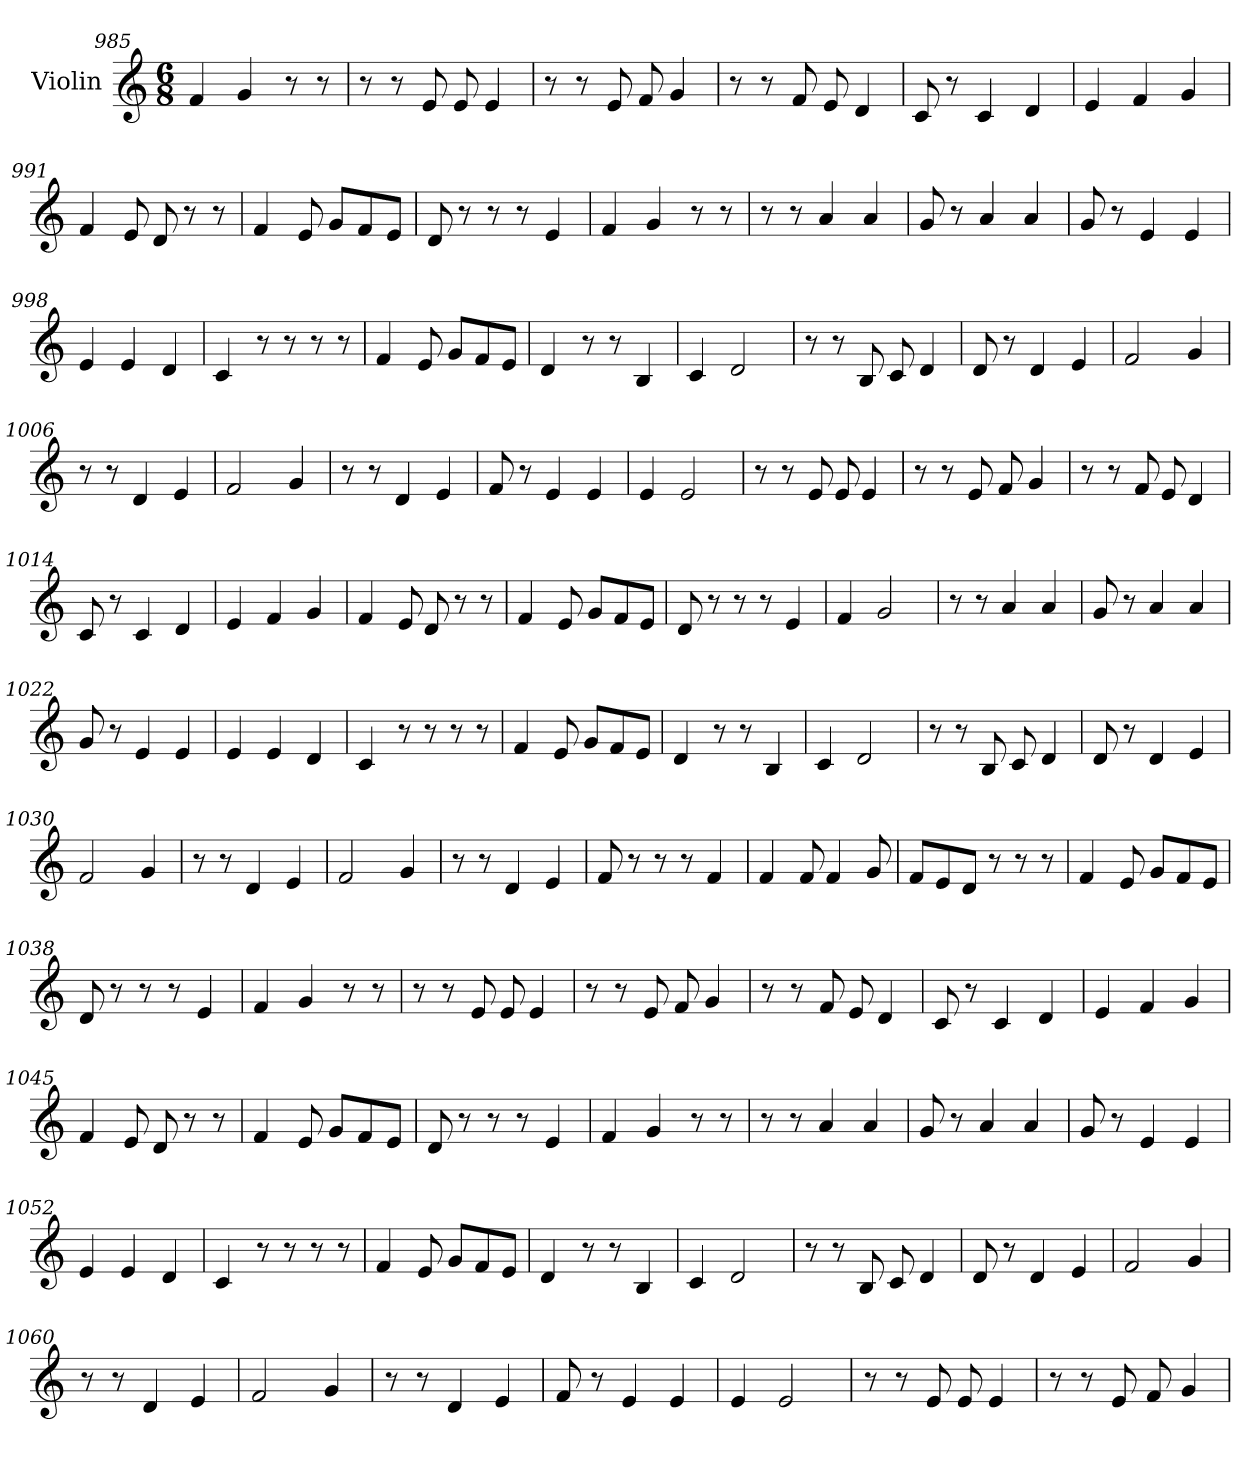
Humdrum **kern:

**kern
*part1
*staff1
*I"Violin
*clefG2
*k[]
*M6/8
=985
4f/
4g/
8r
8r
=986
8r
8r
8e/
8e/
4e/
=987
8r
8r
8e/
8f/
4g/
=988
8r
8r
8f/
8e/
4d/
!!LO:PB:g=z
=989
8c/
8r
4c/
4d/
=990
4e/
4f/
4g/
=991
4f/
8e/
8d/
8r
8r
=992
4f/
8e/
8g/L
8f/
8e/J
=993
8d/
8r
8r
8r
4e/
=994
4f/
4g/
8r
8r
!!LO:LB:g=z
=995
8r
8r
4a/
4a/
=996
8g/
8r
4a/
4a/
=997
8g/
8r
4e/
4e/
=998
4e/
4e/
4d/
=999
4c/
8r
8r
8r
8r
=1000
4f/
8e/
8g/L
8f/
8e/J
=1001
4d/
8r
8r
4B/
!!LO:LB:g=z
=1002
4c/
2d/
=1003
8r
8r
8B/
8c/
4d/
=1004
8d/
8r
4d/
4e/
=1005
2f/
4g/
=1006
8r
8r
4d/
4e/
=1007
2f/
4g/
=1008
8r
8r
4d/
4e/
!!LO:LB:g=z
=1009
8f/
8r
4e/
4e/
=1010
4e/
2e/
=1011
8r
8r
8e/
8e/
4e/
=1012
8r
8r
8e/
8f/
4g/
=1013
8r
8r
8f/
8e/
4d/
=1014
8c/
8r
4c/
4d/
=1015
4e/
4f/
4g/
!!LO:LB:g=z
=1016
4f/
8e/
8d/
8r
8r
=1017
4f/
8e/
8g/L
8f/
8e/J
=1018
8d/
8r
8r
8r
4e/
=1019
4f/
2g/
=1020
8r
8r
4a/
4a/
=1021
8g/
8r
4a/
4a/
!!LO:LB:g=z
=1022
8g/
8r
4e/
4e/
=1023
4e/
4e/
4d/
=1024
4c/
8r
8r
8r
8r
=1025
4f/
8e/
8g/L
8f/
8e/J
=1026
4d/
8r
8r
4B/
=1027
4c/
2d/
=1028
8r
8r
8B/
8c/
4d/
!!LO:LB:g=z
=1029
8d/
8r
4d/
4e/
=1030
2f/
4g/
=1031
8r
8r
4d/
4e/
=1032
2f/
4g/
=1033
8r
8r
4d/
4e/
=1034
8f/
8r
8r
8r
4f/
=1035
4f/
8f/
4f/
8g/
!!LO:LB:g=z
=1036
8f/L
8e/
8d/J
8r
8r
8r
=1037
4f/
8e/
8g/L
8f/
8e/J
=1038
8d/
8r
8r
8r
4e/
=1039
4f/
4g/
8r
8r
=1040
8r
8r
8e/
8e/
4e/
=1041
8r
8r
8e/
8f/
4g/
!!LO:PB:g=z
=1042
8r
8r
8f/
8e/
4d/
=1043
8c/
8r
4c/
4d/
=1044
4e/
4f/
4g/
=1045
4f/
8e/
8d/
8r
8r
=1046
4f/
8e/
8g/L
8f/
8e/J
=1047
8d/
8r
8r
8r
4e/
!!LO:LB:g=z
=1048
4f/
4g/
8r
8r
=1049
8r
8r
4a/
4a/
=1050
8g/
8r
4a/
4a/
=1051
8g/
8r
4e/
4e/
=1052
4e/
4e/
4d/
=1053
4c/
8r
8r
8r
8r
=1054
4f/
8e/
8g/L
8f/
8e/J
!!LO:LB:g=z
=1055
4d/
8r
8r
4B/
=1056
4c/
2d/
=1057
8r
8r
8B/
8c/
4d/
=1058
8d/
8r
4d/
4e/
=1059
2f/
4g/
=1060
8r
8r
4d/
4e/
=1061
2f/
4g/
!!LO:LB:g=z
=1062
8r
8r
4d/
4e/
=1063
8f/
8r
4e/
4e/
=1064
4e/
2e/
=1065
8r
8r
8e/
8e/
4e/
=1066
8r
8r
8e/
8f/
4g/
=
*-
